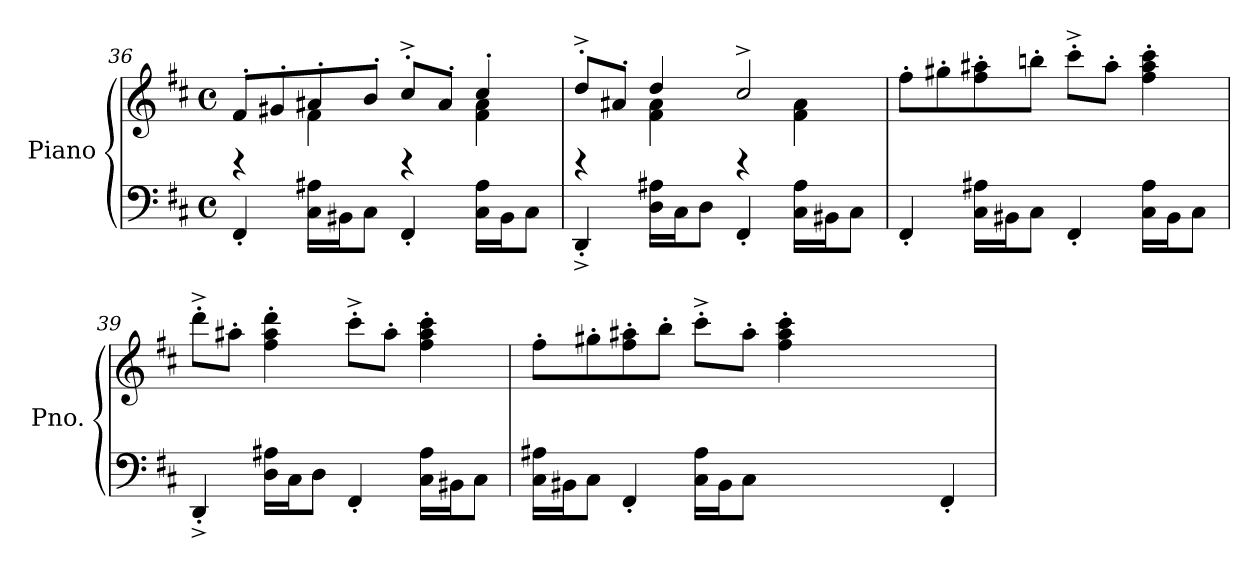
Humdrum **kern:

**kern	**kern
*part1	*part1
*staff2	*staff1
*I"Piano	*
*I'Pno.	*
*clefF4	*clefG2
*k[f#c#]	*k[f#c#]
*M4/4	*M4/4
*met(c)	*met(c)
=36	=36
*	*^
4FF#'/	8f#'/L	4rD
.	8g#X'/	.
16C#\ 16A#X\LL	8a#X'/	4f#\
16BB#X\J	.	.
8C#\J	8b'/J	.
4FF#'/	8cc#'^/L	4rD
.	8a#'/J	.
16C#\ 16A#\LL	4cc#'/	4f#\<< 4a#\<<
16BB#\J	.	.
8C#\J	.	.
!!LO:LB:g=z	!!
=37	=37	=37
4DD'^/	8dd'^/L	4rD
.	8a#X'/J	.
16D\ 16A#X\LL	4dd/	4f#\<< 4a#\<<
16C#\J	.	.
8D\J	.	.
4FF#'/	2cc#^/	4rD
16C#\ 16A#\LL	.	4f#\ 4a#\
16BB#X\J	.	.
8C#\J	.	.
*	*v	*v
=38	=38
4FF#'/	8ff#'\L
.	8gg#X'\
16C#\ 16A#X\LL	8ff#\' 8aa#X\'
16BB#X\J	.
8C#\J	8bbn'\J
4FF#'/	8ccc#'^\L
.	8aa#'\J
16C#\ 16A#\LL	4ff#\' 4aa#\' 4ccc#\'
16BB#\J	.
8C#\J	.
=39	=39
4DD'^/	8ddd'^\L
.	8aa#X'\J
16D\ 16A#X\LL	4ff#\' 4aa#\' 4ddd\'
16C#\J	.
8D\J	.
4FF#'/	8ccc#'^\L
.	8aa#'\J
16C#\ 16A#\LL	4ff#\' 4aa#\' 4ccc#\'
16BB#X\J	.
8C#\J	.
!!LO:PB:g=z
=40	=40
16C#\ 16A#X\LL	8ff#'\L
16BB#X\J	.
8C#\J	8gg#X'\
4FF#'/	8ff#\' 8aa#X\'
.	8bb'\J
16C#\ 16A#\LL	8ccc#'^\L
16BB#\J	.
8C#\J	8aa#'\J
1ryy	4ff#\' 4aa#\' 4ccc#\'
.	1ryy
4FF#'/	.
=	=
*-	*-
